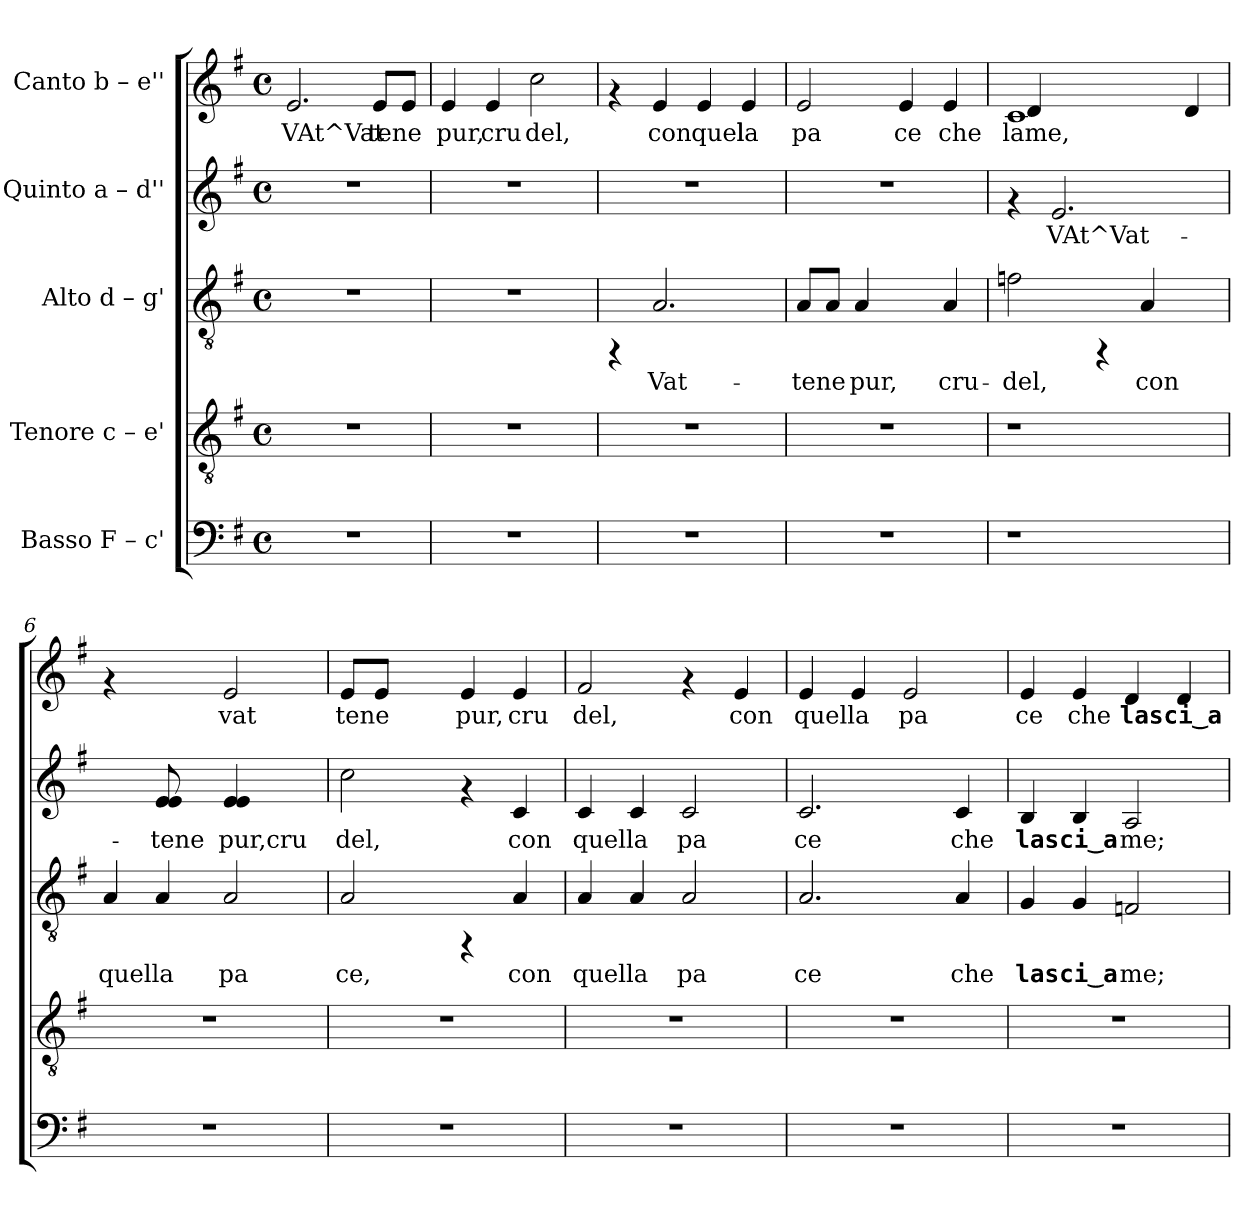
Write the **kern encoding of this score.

**kern	**kern	**kern	**text	**kern	**text	**kern	**text
*part5	*part4	*part3	*part3	*part2	*part2	*part1	*part1
*staff5	*staff4	*staff3	*staff3	*staff2	*staff2	*staff1	*staff1
*I"Basso  F – c'	*I"Tenore  c – e'	*I"Alto  d – g'	*	*I"Quinto  a – d''	*	*I"Canto  b – e''	*
!!LO:PB:g=z
*stria5	*stria5	*stria5	*	*stria5	*	*stria5	*
*clefF4	*clefGv2	*clefGv2	*	*clefG2	*	*clefG2	*
*k[f#]	*k[f#]	*k[f#]	*	*k[f#]	*	*k[f#]	*
*G:	*G:	*G:	*	*G:	*	*G:	*
*M4/4	*M4/4	*M4/4	*	*M4/4	*	*M4/4	*
*met(c)	*met(c)	*met(c)	*	*met(c)	*	*met(c)	*
=1	=1	=1	=1	=1	=1	=1	=1
!	!	!	!	!	!	!	!LO:LY:b:rj
1r	1r	1r	.	1r	.	2.e/	VAt^Vat
!	!	!	!	!	!	!	!LO:LY:b:rj
.	.	.	.	.	.	8e/L	tene
!	!	!	!	!	!	!	!LO:LY:b:rj
.	.	.	.	.	.	8e/J	.
=2	=2	=2	=2	=2	=2	=2	=2
!	!	!	!	!	!	!	!LO:LY:b:rj
1r	1r	1r	.	1r	.	4e/	pur,
!	!	!	!	!	!	!	!LO:LY:b:rj
.	.	.	.	.	.	4e/	cru
!	!	!	!	!	!	!	!LO:LY:b:rj
.	.	.	.	.	.	2cc\	del,
=3	=3	=3	=3	=3	=3	=3	=3
1r	1r	4rFF	.	1r	.	4rf	.
!	!	!	!LO:LY:b:cj	!	!	!	!LO:LY:b:rj
.	.	2.A/	Vat-	.	.	4e/	con
!	!	!	!	!	!	!	!LO:LY:b:rj
.	.	.	.	.	.	4e/	quel
!	!	!	!	!	!	!	!LO:LY:b:rj
.	.	.	.	.	.	4e/	la
=4	=4	=4	=4	=4	=4	=4	=4
!	!	!	!LO:LY:b:cj	!	!	!	!LO:LY:b:rj
1r	1r	8A/L	-tene	1r	.	2e/	pa
!	!	!	!LO:LY:b:cj	!	!	!	!
.	.	8A/J	.	.	.	.	.
!	!	!	!LO:LY:b:cj	!	!	!	!
.	.	4A/	pur,	.	.	.	.
!	!	!	!	!	!	!	!LO:LY:b:rj
.	.	4ryy	.	.	.	4e/	ce
!	!	!	!LO:LY:b:cj	!	!	!	!LO:LY:b:rj
.	.	4A/	cru-	.	.	4e/	che
=5	=5	=5	=5	=5	=5	=5	=5
!	!	!	!LO:LY:b:cj	!	!	!	!LO:LY:b:rj
*	*	*	*	*	*	*^	*
1r	1r	2fn\	-del,	4rf	.	1c	4d/	lame,
!	!	!	!	!	!LO:LY:b:rj	!	!	!
.	.	.	.	2.e/	VAt^Vat-	.	1ryy	.
.	.	4rFF	.	.	.	.	.	.
!	!	!	!LO:LY:b:cj	!	!	!	!	!
.	.	4A/	con	.	.	.	.	.
!	!	!	!	!	!	!	!	!LO:LY:b:rj
4ryy	4ryy	4ryy	.	4ryy	.	4d/	.	.
*	*	*	*	*	*	*v	*v	*
!!LO:LB:g=z
=6	=6	=6	=6	=6	=6	=6	=6
!	!	!	!LO:LY:b:cj	!	!	!	!
1r	1r	4A/	quella	4ryy	.	4rf	.
!	!	!	!LO:LY:b:cj	!	!LO:LY:b:rj	!	!
.	.	4A/	.	8e/ 8e/	-tene	4ryy	.
.	.	.	.	8ryy	.	.	.
!	!	!	!LO:LY:b:cj	!	!LO:LY:b:rj	!	!LO:LY:b:rj
.	.	2A/	pa	4e/ 4e/	pur,cru	2e/	vat
.	.	.	.	4ryy	.	.	.
=7	=7	=7	=7	=7	=7	=7	=7
!	!	!	!LO:LY:b:cj	!	!LO:LY:b:rj	!	!LO:LY:b:rj
1r	1r	2A/	ce,	2cc\	del,	8e/L	tene
!	!	!	!	!	!	!	!LO:LY:b:rj
.	.	.	.	.	.	8e/J	.
.	.	.	.	.	.	4ryy	.
!	!	!	!	!	!	!	!LO:LY:b:rj
.	.	4rFF	.	4rf	.	4e/	pur,
!	!	!	!LO:LY:b:cj	!	!LO:LY:b:rj	!	!LO:LY:b:rj
.	.	4A/	con	4c/	con	4e/	cru
=8	=8	=8	=8	=8	=8	=8	=8
!	!	!	!LO:LY:b:cj	!	!LO:LY:b:rj	!	!LO:LY:b:rj
1r	1r	4A/	quella	4c/	quella	2f#/	del,
!	!	!	!LO:LY:b:cj	!	!LO:LY:b:rj	!	!
.	.	4A/	.	4c/	.	.	.
!	!	!	!LO:LY:b:cj	!	!LO:LY:b:rj	!	!
.	.	2A/	pa	2c/	pa	4rf	.
!	!	!	!	!	!	!	!LO:LY:b:rj
.	.	.	.	.	.	4e/	con
=9	=9	=9	=9	=9	=9	=9	=9
!	!	!	!LO:LY:b:cj	!	!LO:LY:b:rj	!	!LO:LY:b:rj
1r	1r	2.A/	ce	2.c/	ce	4e/	quella
!	!	!	!	!	!	!	!LO:LY:b:rj
.	.	.	.	.	.	4e/	.
!	!	!	!	!	!	!	!LO:LY:b:rj
.	.	.	.	.	.	2e/	pa
!	!	!	!LO:LY:b:cj	!	!LO:LY:b:rj	!	!
.	.	4A/	che	4c/	che	.	.
=10	=10	=10	=10	=10	=10	=10	=10
!	!	!	!LO:LY:b:cj	!	!LO:LY:b:rj	!	!LO:LY:b:rj
1r	1r	4G/	lasci‿a	4B/	lasci‿a	4e/	ce
!	!	!	!LO:LY:b:cj	!	!LO:LY:b:rj	!	!LO:LY:b:rj
.	.	4G/	.	4B/	.	4e/	che
!	!	!	!LO:LY:b:cj	!	!LO:LY:b:rj	!	!LO:LY:b:rj
.	.	2Fn/	me;	2A/	me;	4d/	lasci‿a
!	!	!	!	!	!	!	!LO:LY:b:rj
.	.	.	.	.	.	4d/	.
=	=	=	=	=	=	=	=
*-	*-	*-	*-	*-	*-	*-	*-
